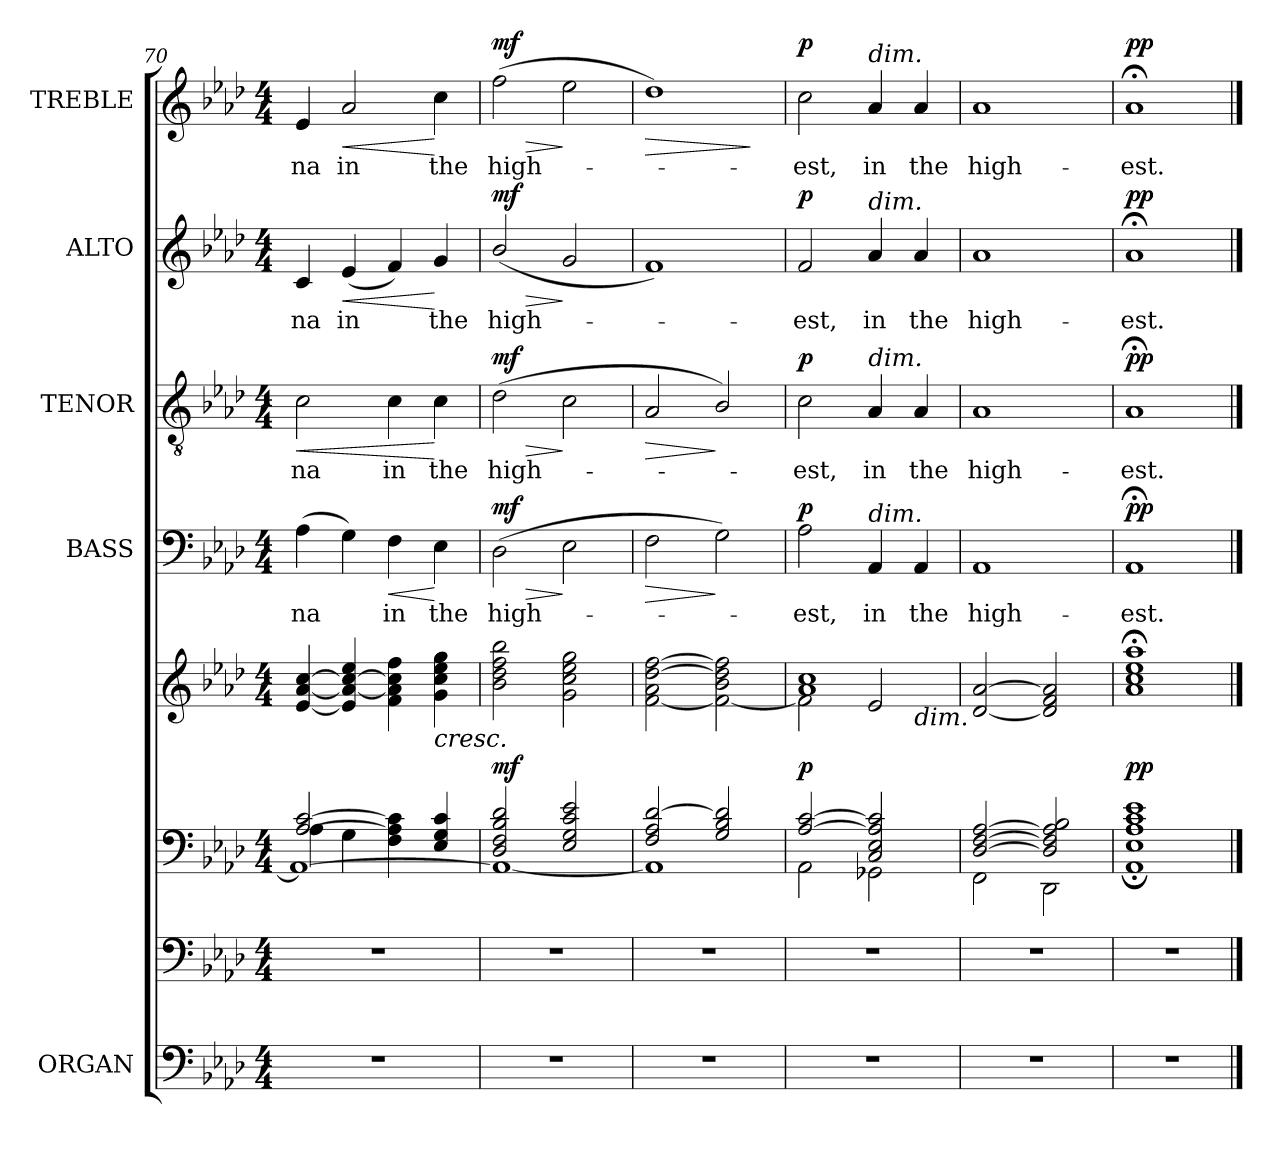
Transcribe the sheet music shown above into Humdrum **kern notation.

**kern	**kern	**kern	**kern	**dynam	**kern	**text	**dynam	**kern	**text	**dynam	**kern	**text	**dynam	**kern	**text	**dynam
*part5	*part5	*part5	*part5	*part5	*part4	*part4	*part4	*part3	*part3	*part3	*part2	*part2	*part2	*part1	*part1	*part1
*staff8	*staff7	*staff6	*staff5	*staff5/6/7/8	*staff4	*staff4	*staff4	*staff3	*staff3	*staff3	*staff2	*staff2	*staff2	*staff1	*staff1	*staff1
*I"ORGAN	*	*	*	*	*I"BASS	*	*	*I"TENOR	*	*	*I"ALTO	*	*	*I"TREBLE	*	*
*I'Org.	*	*	*	*	*I'B.	*	*	*I'T.	*	*	*I'A.	*	*	*	*	*
*clefF4	*clefF4	*clefF4	*clefG2	*	*clefF4	*	*	*clefGv2	*	*	*clefG2	*	*	*clefG2	*	*
*	*	*	*	*	*	*	*	*ITrd7c12	*	*	*	*	*	*	*	*
*k[b-e-a-d-]	*k[b-e-a-d-]	*k[b-e-a-d-]	*k[b-e-a-d-]	*	*k[b-e-a-d-]	*	*	*k[b-e-a-d-]	*	*	*k[b-e-a-d-]	*	*	*k[b-e-a-d-]	*	*
*A-:	*A-:	*A-:	*A-:	*	*A-:	*	*	*A-:	*	*	*A-:	*	*	*A-:	*	*
*M4/4	*M4/4	*M4/4	*M4/4	*	*M4/4	*	*	*M4/4	*	*	*M4/4	*	*	*M4/4	*	*
=70	=70	=70	=70	=70	=70	=70	=70	=70	=70	=70	=70	=70	=70	=70	=70	=70
*	*	*^	*	*	*	*	*	*	*	*	*	*	*	*	*	*
*	*	*	*^	*	*	*	*	*	*	*	*	*	*	*	*	*	*
!	!	!	!	!	!	!	!	!LO:LY:b:color=#000000	!	!	!	!	!	!	!	!	!	!
!	!	!	!	!	!	!	!	!	!	!	!LO:LY:b:color=#000000	!LO:HP:b	!	!	!	!	!	!
!	!	!	!	!	!	!	!	!	!	!	!	!	!	!LO:LY:b:color=#000000	!	!	!	!
!	!	!	!	!	!	!	!	!	!	!	!	!	!	!	!	!	!LO:LY:b:color=#000000	!
1r	1r	[2A-i/ [2ci	4A-i\	1AA-i_	[4e-i/ [4a-i [4cci	.	(4A-i\	-na	.	2Ci\	-na	<	4ci/	-na	.	4e-i/	-na	.
!	!	!	!	!	!	!	!	!	!	!	!	!	!	!LO:LY:b:color=#000000	!LO:HP:b	!	!	!
!	!	!	!	!	!	!	!	!	!	!	!	!	!	!	!	!	!LO:LY:b:color=#000000	!LO:HP:b
.	.	.	4Gi\	.	4e-i/] 4a-i_ 4cci_ 4ee-i	.	4Gi\)	.	.	.	.	.	(4e-i/	in	<	2a-i/	in	<
!	!	!	!	!	!	!	!	!LO:LY:b:color=#000000	!LO:HP:b	!	!	!	!	!	!	!	!	!
!	!	!	!	!	!	!	!	!	!	!	!LO:LY:b:color=#000000	!	!	!	!	!	!	!
.	.	4Fi\ 4A-i] 4ci]	2ryy	.	4fi\ 4a-i] 4cci] 4ffi	[	4Fi\	in	<	4Ci\	in	.	4fi/)	.	.	.	.	.
!	!	!	!	!	!	!LO:HP:b	!	!	!	!	!	!	!	!	!	!	!	!
!	!	!	!	!	!	!	!	!LO:LY:b:color=#000000	!	!	!	!	!	!	!	!	!	!
!	!	!	!	!	!	!	!	!	!	!	!LO:LY:b:color=#000000	!	!	!	!	!	!	!
!	!	!	!	!	!	!	!	!	!	!	!	!	!	!LO:LY:b:color=#000000	!	!	!	!
!	!	!	!	!	!	!	!	!	!	!	!	!	!	!	!	!	!LO:LY:b:color=#000000	!
.	.	4E-i/ 4Gi 4ci	.	.	4gi\ 4cci 4ee-i 4ggi	<	4E-i\	the	[	4Ci\	the	[	4gi/	the	[	4cci\	the	[
*	*	*	*v	*v	*	*	*	*	*	*	*	*	*	*	*	*	*	*
=71	=71	=71	=71	=71	=71	=71	=71	=71	=71	=71	=71	=71	=71	=71	=71	=71	=71
!	!	!	!	!	!	!	!LO:LY:b:color=#000000	!LO:HP:b	!	!	!	!	!	!	!	!	!
!	!	!	!	!	!	!	!	!	!	!LO:LY:b:color=#000000	!LO:HP:b	!	!	!	!	!	!
!	!	!	!	!	!	!	!	!	!	!	!	!	!LO:LY:b:color=#000000	!LO:HP:b	!	!	!
!	!	!	!	!	!	!	!	!	!	!	!	!	!	!	!	!LO:LY:b:color=#000000	!LO:HP:b
1r	1r	2D-i/ 2Fi 2B-i 2d-i	1AA-i_	2b-i\ 2dd-i 2ffi 2bb-i	mf	(2D-i\	high-	> mf	(2D-i\	high-	> mf	(2b-i/	high-	> mf	(2ffi\	high-	> mf
.	.	2E-i/ 2Gi 2ci 2e-i	.	2gi\ 2cci 2ee-i 2ggi	] ]	2E-i\	.	]	2Ci\	.	]	2gi/	.	]	2ee-i\	.	]
=72	=72	=72	=72	=72	=72	=72	=72	=72	=72	=72	=72	=72	=72	=72	=72	=72	=72
!	!	!	!	!	!	!	!	!LO:HP:b	!	!	!LO:HP:b	!	!	!	!	!	!LO:HP:b
1r	1r	2Fi/ 2A-i [2d-i	1AA-i]	[2fi\ 2a-i [2dd-i [2ffi	.	2Fi\	.	>	2AA-i/	.	>	1fi)	.	.	1dd-i)	.	>
.	.	2Gi/ 2B-i 2d-i]	.	2fi\_ 2b-i 2dd-i] 2ffi]	] ]	2Gi\)	.	]	2BB-i/)	.	]	.	.	.	.	.	.
*	*	*v	*v	*	*	*	*	*	*	*	*	*	*	*	*	*	*
.	.	.	.	.	.	.	.	.	.	.	.	.	.	.	.	]
=73	=73	=73	=73	=73	=73	=73	=73	=73	=73	=73	=73	=73	=73	=73	=73	=73
*	*	*^	*^	*	*	*	*	*	*	*	*	*	*	*	*	*
!	!	!	!	!	!	!	!	!LO:LY:b:color=#000000	!	!	!	!	!	!	!	!	!	!
!	!	!	!	!	!	!	!	!	!	!	!LO:LY:b:color=#000000	!	!	!	!	!	!	!
!	!	!	!	!	!	!	!	!	!	!	!	!	!	!LO:LY:b:color=#000000	!	!	!	!
!	!	!	!	!	!	!	!	!	!	!	!	!	!	!	!	!	!LO:LY:b:color=#000000	!
*	*	*	*	*	*^	*	*	*	*	*	*	*	*	*	*	*	*	*
1r	1r	[2A-i/ [2ci	2AA-i\	1a-i 1cci	2fi\]	2.ryy	p	2A-i\	-est,	p	2Ci\	-est,	p	2fi/	-est,	p	2cci\	-est,	p
!	!	!	!	!	!	!	!	!	!LO:LY:b:color=#000000	!	!	!	!	!	!	!	!	!	!
!	!	!	!	!	!	!	!	!	!	!	!	!LO:LY:b:color=#000000	!	!	!	!	!	!	!
!	!	!	!	!	!	!	!	!	!	!	!	!	!	!	!LO:LY:b:color=#000000	!	!	!	!
!	!	!	!	!	!	!	!	!	!	!	!	!	!	!	!	!	!LO:TX:a:i:t=dim.	!	!
!	!	!	!	!	!	!	!	!	!	!	!	!	!	!LO:TX:a:i:t=dim.	!	!	!	!	!
!	!	!	!	!	!	!	!	!	!	!	!LO:TX:a:i:t=dim.	!	!	!	!	!	!	!	!
!	!	!	!	!	!	!	!	!LO:TX:a:i:t=dim.	!	!	!	!	!	!	!	!	!	!	!
!	!	!	!	!	!	!	!	!	!	!	!	!	!	!	!	!	!	!LO:LY:b:color=#000000	!
.	.	2Ci/ 2E-i 2A-i] 2ci]	2GG-Xi\	.	2e-i/	.	.	4AA-i/	in	.	4AA-i/	in	.	4a-i/	in	.	4a-i/	in	.
!	!	!	!	!	!	!	!	!	!LO:LY:b:color=#000000	!	!	!	!	!	!	!	!	!	!
!	!	!	!	!	!	!	!	!	!	!	!	!LO:LY:b:color=#000000	!	!	!	!	!	!	!
!	!	!	!	!	!	!	!	!	!	!	!	!	!	!	!LO:LY:b:color=#000000	!	!	!	!
!	!	!	!	!	!	!LO:TX:b:i:t=dim.	!	!	!	!	!	!	!	!	!	!	!	!	!
!	!	!	!	!	!	!	!	!	!	!	!	!	!	!	!	!	!	!LO:LY:b:color=#000000	!
.	.	.	.	.	.	4ryy	.	4AA-i/	the	.	4AA-i/	the	.	4a-i/	the	.	4a-i/	the	.
*	*	*	*	*v	*v	*v	*	*	*	*	*	*	*	*	*	*	*	*	*
=74	=74	=74	=74	=74	=74	=74	=74	=74	=74	=74	=74	=74	=74	=74	=74	=74	=74
*	*	*	*	*^	*	*	*	*	*	*	*	*	*	*	*	*	*
*	*	*	*	*	*^	*	*	*	*	*	*	*	*	*	*	*	*	*
!	!	!	!	!	!	!	!	!	!LO:LY:b:color=#000000	!	!	!	!	!	!	!	!	!	!
*	*	*	*	*v	*v	*v	*	*	*	*	*	*	*	*	*	*	*	*	*
*	*	*	*	*^	*	*	*	*	*	*	*	*	*	*	*	*	*
*	*	*	*	*	*^	*	*	*	*	*	*	*	*	*	*	*	*	*
!	!	!	!	!	!	!	!	!	!	!	!	!LO:LY:b:color=#000000	!	!	!	!	!	!	!
*	*	*	*	*v	*v	*v	*	*	*	*	*	*	*	*	*	*	*	*	*
*	*	*	*	*^	*	*	*	*	*	*	*	*	*	*	*	*	*
*	*	*	*	*	*^	*	*	*	*	*	*	*	*	*	*	*	*	*
!	!	!	!	!	!	!	!	!	!	!	!	!	!	!	!LO:LY:b:color=#000000	!	!	!	!
*	*	*	*	*v	*v	*v	*	*	*	*	*	*	*	*	*	*	*	*	*
*	*	*	*	*^	*	*	*	*	*	*	*	*	*	*	*	*	*
*	*	*	*	*	*^	*	*	*	*	*	*	*	*	*	*	*	*	*
!	!	!	!	!	!	!	!	!	!	!	!	!	!	!	!	!	!	!LO:LY:b:color=#000000	!
*	*	*	*	*v	*v	*v	*	*	*	*	*	*	*	*	*	*	*	*	*
1r	1r	[2D-i/ [2Fi [2A-i	2FFi\	[2d-i/ [2a-i	.	1AA-i	high-	.	1AA-i	high-	.	1a-i	high-	.	1a-i	high-	.
.	.	2D-i/] 2Fi] 2A-i] 2B-i	2DD-i\	2d-i/] 2fi 2a-i]	.	.	.	.	.	.	.	.	.	.	.	.	.
=75	=75	=75	=75	=75	=75	=75	=75	=75	=75	=75	=75	=75	=75	=75	=75	=75	=75
!	!	!	!	!	!	!	!LO:LY:b:color=#000000	!	!	!	!	!	!	!	!	!	!
!	!	!	!	!	!	!	!	!	!	!LO:LY:b:color=#000000	!	!	!	!	!	!	!
!	!	!	!	!	!	!	!	!	!	!	!	!	!LO:LY:b:color=#000000	!	!	!	!
!	!	!	!	!	!	!	!	!	!	!	!	!	!	!	!	!LO:LY:b:color=#000000	!
1r	1r	1E-i 1A-i 1ci 1e-i	1AA-;i	1a-i; 1cci; 1ee-i; 1aa-i;	pp	1AA-;i	-est.	pp	1AA-;i	-est.	pp	1a-;i	-est.	pp	1a-;i	-est.	pp
*	*	*v	*v	*	*	*	*	*	*	*	*	*	*	*	*	*	*
==	==	==	==	==	==	==	==	==	==	==	==	==	==	==	==	==
*-	*-	*-	*-	*-	*-	*-	*-	*-	*-	*-	*-	*-	*-	*-	*-	*-
